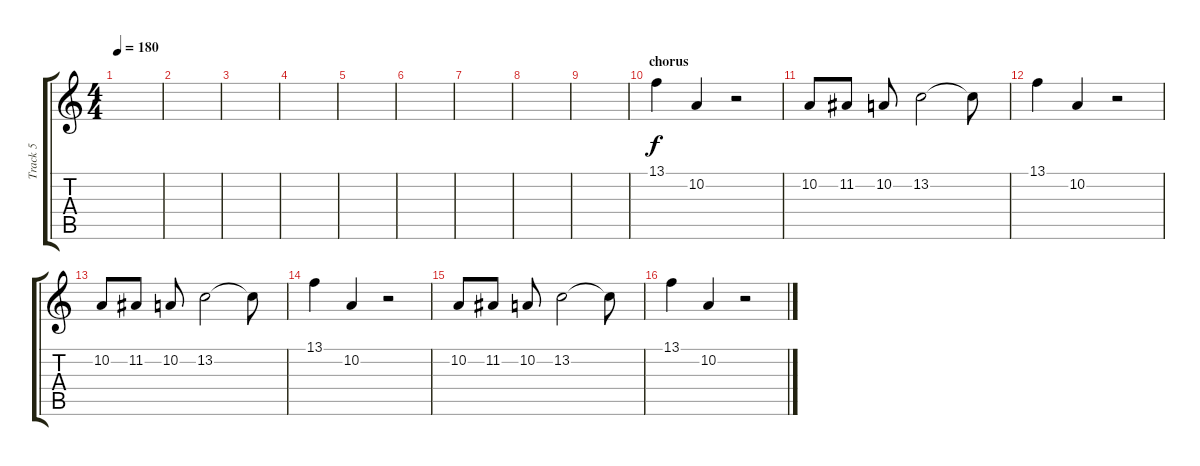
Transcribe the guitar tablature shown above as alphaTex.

\track ("Track 5" "Track 5") {instrument trumpet}
\staff {score tabs}
\tuning (E4 B3 G3 D3 A2 E2) {hide}
\ts (4 4)
\tempo 180
\clef g2
\ks c
|
|
|
|
|
|
|
|
|
\section ("" "chorus")
13.1.4 10.2.4 r.2 |
10.2.8 11.2.8 10.2.8 13.2.2 13.2{t}.8 |
13.1.4 10.2.4 r.2 |
10.2.8 11.2.8 10.2.8 13.2.2 13.2{t}.8 |
13.1.4 10.2.4 r.2 |
10.2.8 11.2.8 10.2.8 13.2.2 13.2{t}.8 |
13.1.4 10.2.4 r.2
